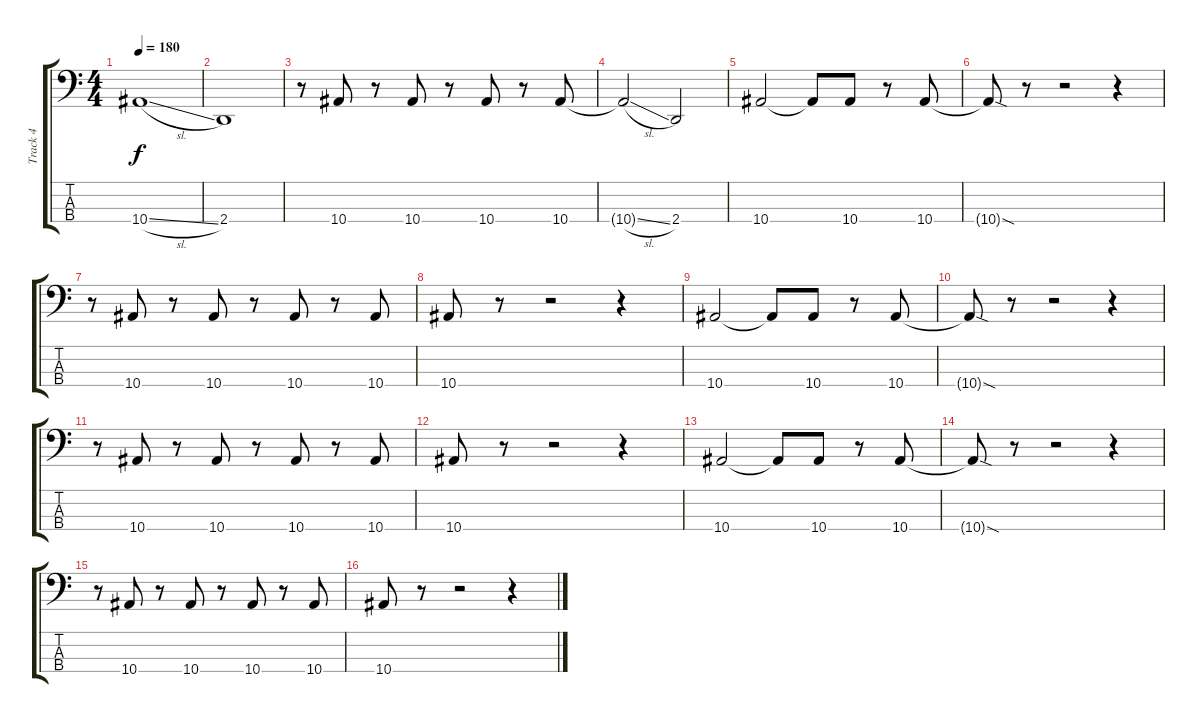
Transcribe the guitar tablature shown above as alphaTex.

\track ("Track 4" "Track 4") {instrument electricbasspick}
\staff {score tabs}
\tuning (F2 C2 G1 C1) {hide}
\ts (4 4)
\tempo 180
\clef f4
\ks c
10.4{sl}.1{dy f} |
2.4.1 |
r.8 10.4.8 r.8 10.4.8 r.8 10.4.8 r.8 10.4.8 |
10.4{sl t}.2 2.4.2 |
10.4.2 10.4{t}.8 10.4.8 r.8 10.4.8 |
10.4{sod t}.8 r.8 r.2 r.4 |
r.8 10.4.8 r.8 10.4.8 r.8 10.4.8 r.8 10.4.8 |
10.4.8 r.8 r.2 r.4 |
10.4.2 10.4{t}.8 10.4.8 r.8 10.4.8 |
10.4{sod t}.8 r.8 r.2 r.4 |
r.8 10.4.8 r.8 10.4.8 r.8 10.4.8 r.8 10.4.8 |
10.4.8 r.8 r.2 r.4 |
10.4.2 10.4{t}.8 10.4.8 r.8 10.4.8 |
10.4{sod t}.8 r.8 r.2 r.4 |
r.8 10.4.8 r.8 10.4.8 r.8 10.4.8 r.8 10.4.8 |
10.4.8 r.8 r.2 r.4
